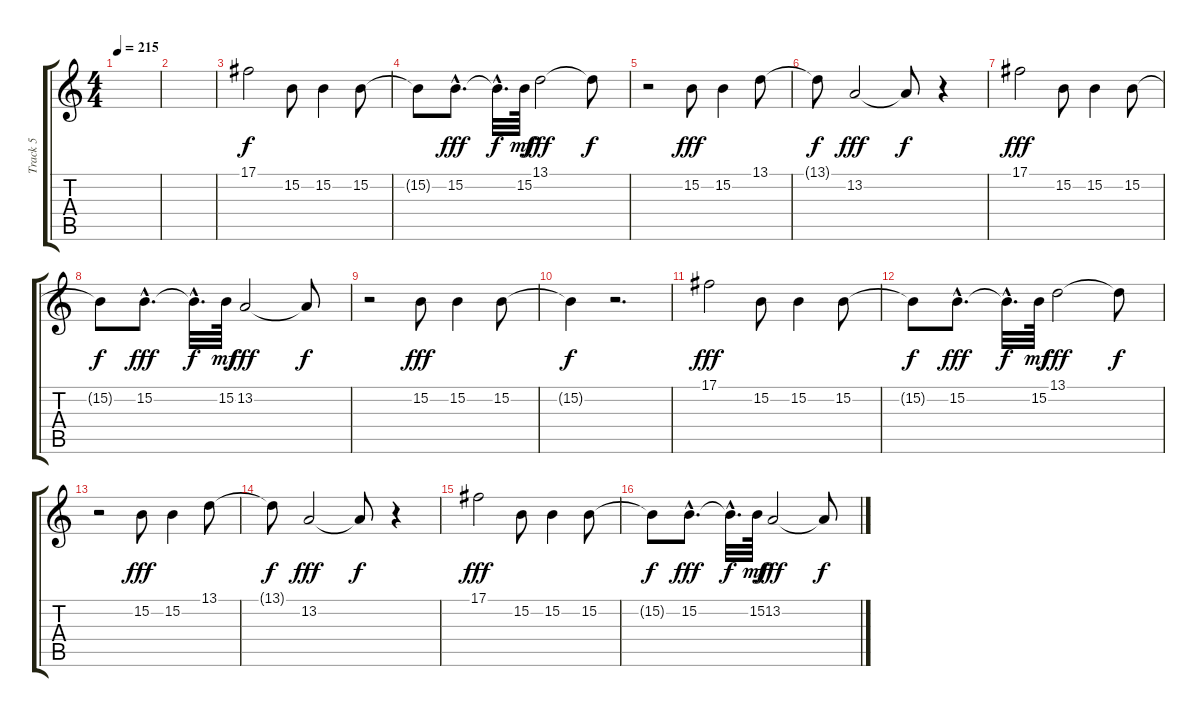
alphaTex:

\track ("Track 5" "Track 5") {instrument lead2sawtooth}
\staff {score tabs}
\tuning (Db4 Ab3 E3 B2 Gb2 B1) {hide}
\ts (4 4)
\tempo 215
\clef g2
\ks c
|
|
17.1.2 15.2.8 15.2.4 15.2.8 |
15.2{t}.8{dy f} 15.2{hac}.8{d dy fff} 15.2{hac t}.32{d dy f} 15.2.64{dy mf} 13.1.2{dy fff} 13.1{t}.8{dy f} |
r.2 15.2.8{dy fff} 15.2.4 13.1.8 |
13.1{t}.8{dy f} 13.2.2{dy fff} 13.2{t}.8{dy f} r.4 |
17.1.2{dy fff} 15.2.8 15.2.4 15.2.8 |
15.2{t}.8{dy f} 15.2{hac}.8{d dy fff} 15.2{hac t}.32{d dy f} 15.2.64{dy mf} 13.2.2{dy fff} 13.2{t}.8{dy f} |
r.2 15.2.8{dy fff} 15.2.4 15.2.8 |
15.2{t}.4{dy f} r.2{d} |
17.1.2{dy fff} 15.2.8 15.2.4 15.2.8 |
15.2{t}.8{dy f} 15.2{hac}.8{d dy fff} 15.2{hac t}.32{d dy f} 15.2.64{dy mf} 13.1.2{dy fff} 13.1{t}.8{dy f} |
r.2 15.2.8{dy fff} 15.2.4 13.1.8 |
13.1{t}.8{dy f} 13.2.2{dy fff} 13.2{t}.8{dy f} r.4 |
17.1.2{dy fff} 15.2.8 15.2.4 15.2.8 |
15.2{t}.8{dy f} 15.2{hac}.8{d dy fff} 15.2{hac t}.32{d dy f} 15.2.64{dy mf} 13.2.2{dy fff} 13.2{t}.8{dy f}
